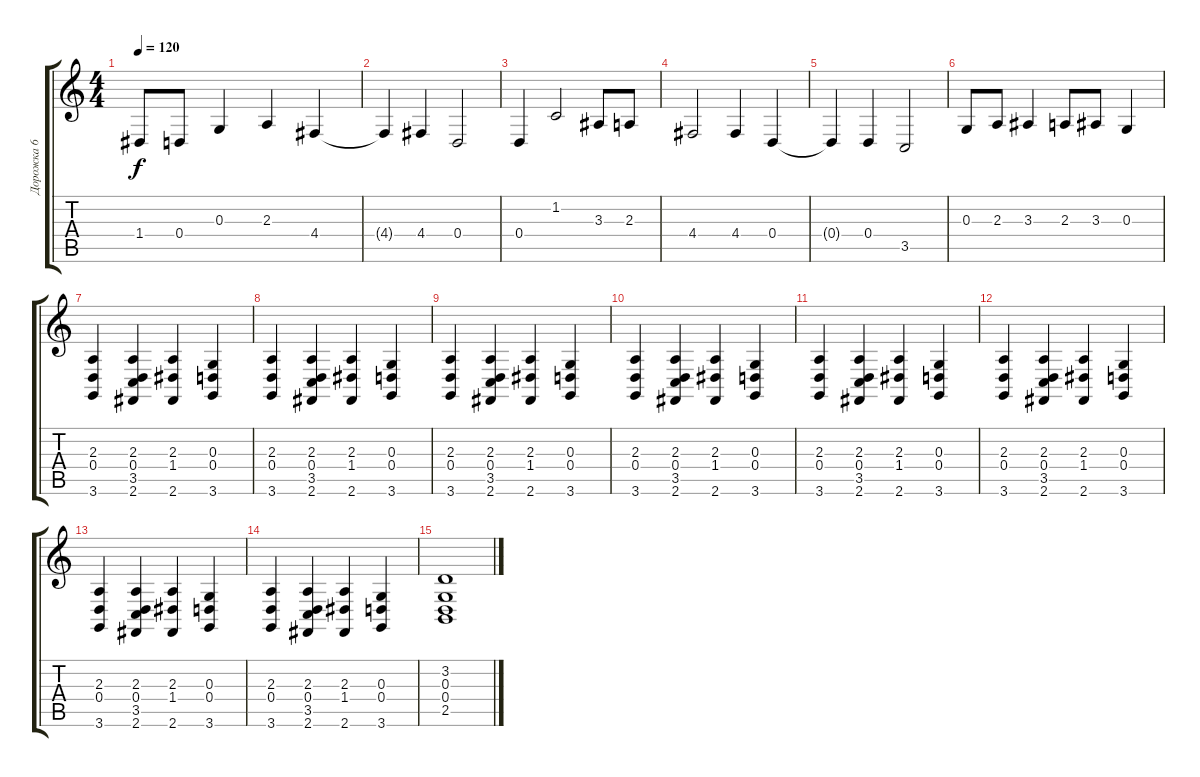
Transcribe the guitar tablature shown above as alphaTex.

\track ("Дорожка 6" "Дорожка 6") {instrument pad1newage}
\staff {score tabs}
\tuning (E4 B3 G3 D3 A2 E2) {hide}
\ts (4 4)
\tempo 120
\clef g2
\ks c
1.4.8{dy f} 0.4.8 0.3.4 2.3.4 4.4.4 |
4.4{t}.4 4.4.4 0.4.2 |
0.4.4 1.2.2 3.3.8 2.3.8 |
4.4.2 4.4.4 0.4.4 |
0.4{t}.4 0.4.4 3.5.2 |
0.3.8 2.3.8 3.3.4 2.3.8 3.3.8 0.3.4 |
(2.3 0.4 3.6).4 (2.3 0.4 3.5 2.6).4 (2.3 1.4 2.6).4 (0.3 0.4 3.6).4 |
(2.3 0.4 3.6).4 (2.3 0.4 3.5 2.6).4 (2.3 1.4 2.6).4 (0.3 0.4 3.6).4 |
(2.3 0.4 3.6).4 (2.3 0.4 3.5 2.6).4 (2.3 1.4 2.6).4 (0.3 0.4 3.6).4 |
(2.3 0.4 3.6).4 (2.3 0.4 3.5 2.6).4 (2.3 1.4 2.6).4 (0.3 0.4 3.6).4 |
(2.3 0.4 3.6).4 (2.3 0.4 3.5 2.6).4 (2.3 1.4 2.6).4 (0.3 0.4 3.6).4 |
(2.3 0.4 3.6).4 (2.3 0.4 3.5 2.6).4 (2.3 1.4 2.6).4 (0.3 0.4 3.6).4 |
(2.3 0.4 3.6).4 (2.3 0.4 3.5 2.6).4 (2.3 1.4 2.6).4 (0.3 0.4 3.6).4 |
(2.3 0.4 3.6).4 (2.3 0.4 3.5 2.6).4 (2.3 1.4 2.6).4 (0.3 0.4 3.6).4 |
(3.2 0.3 0.4 2.5).1
